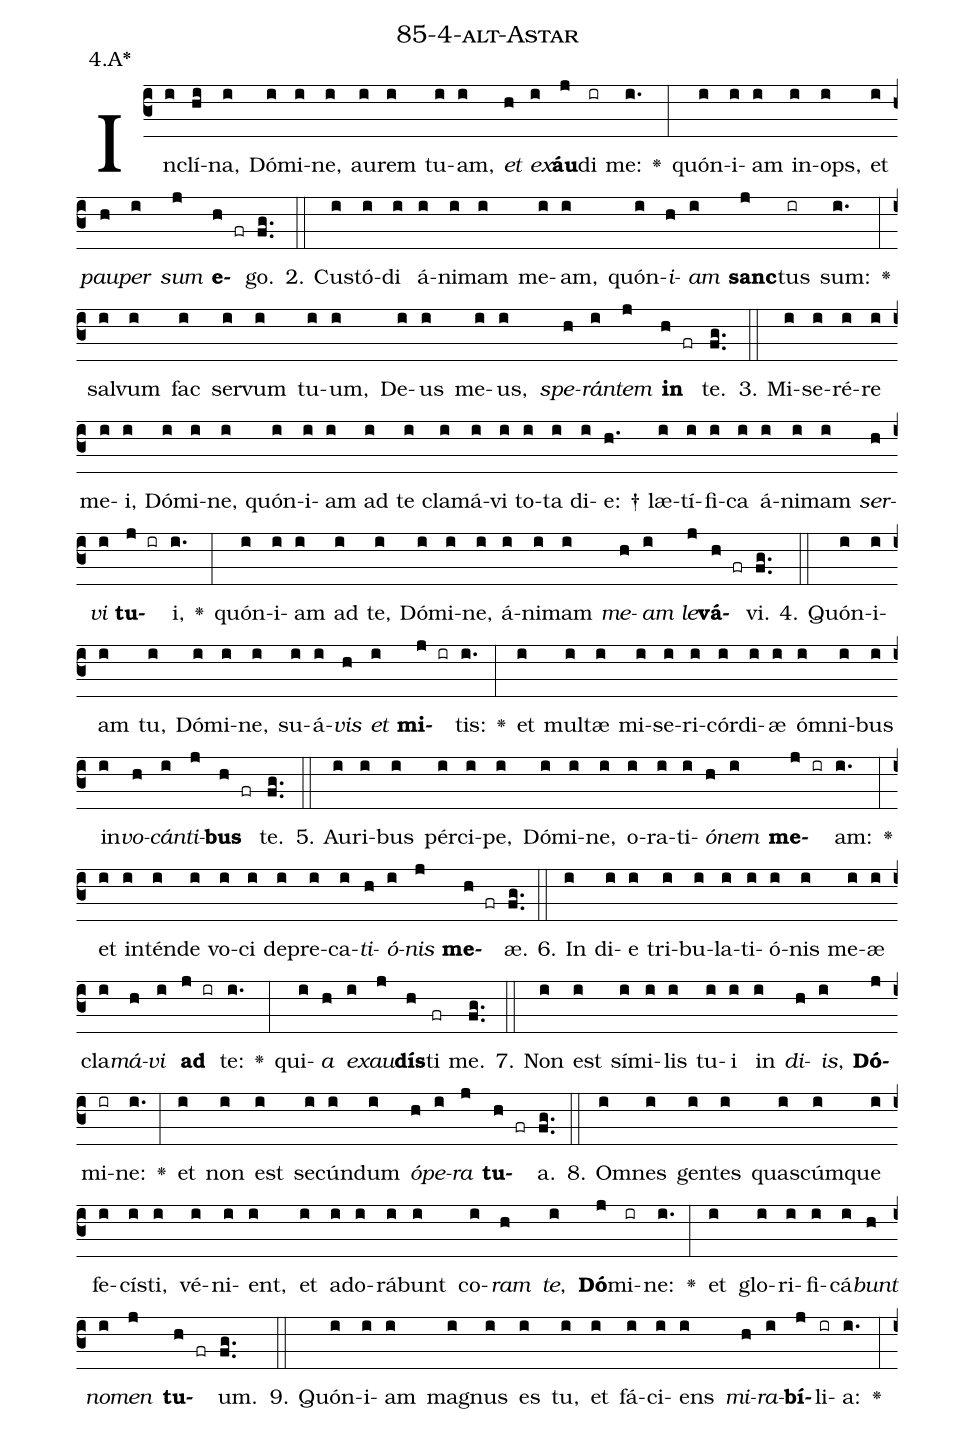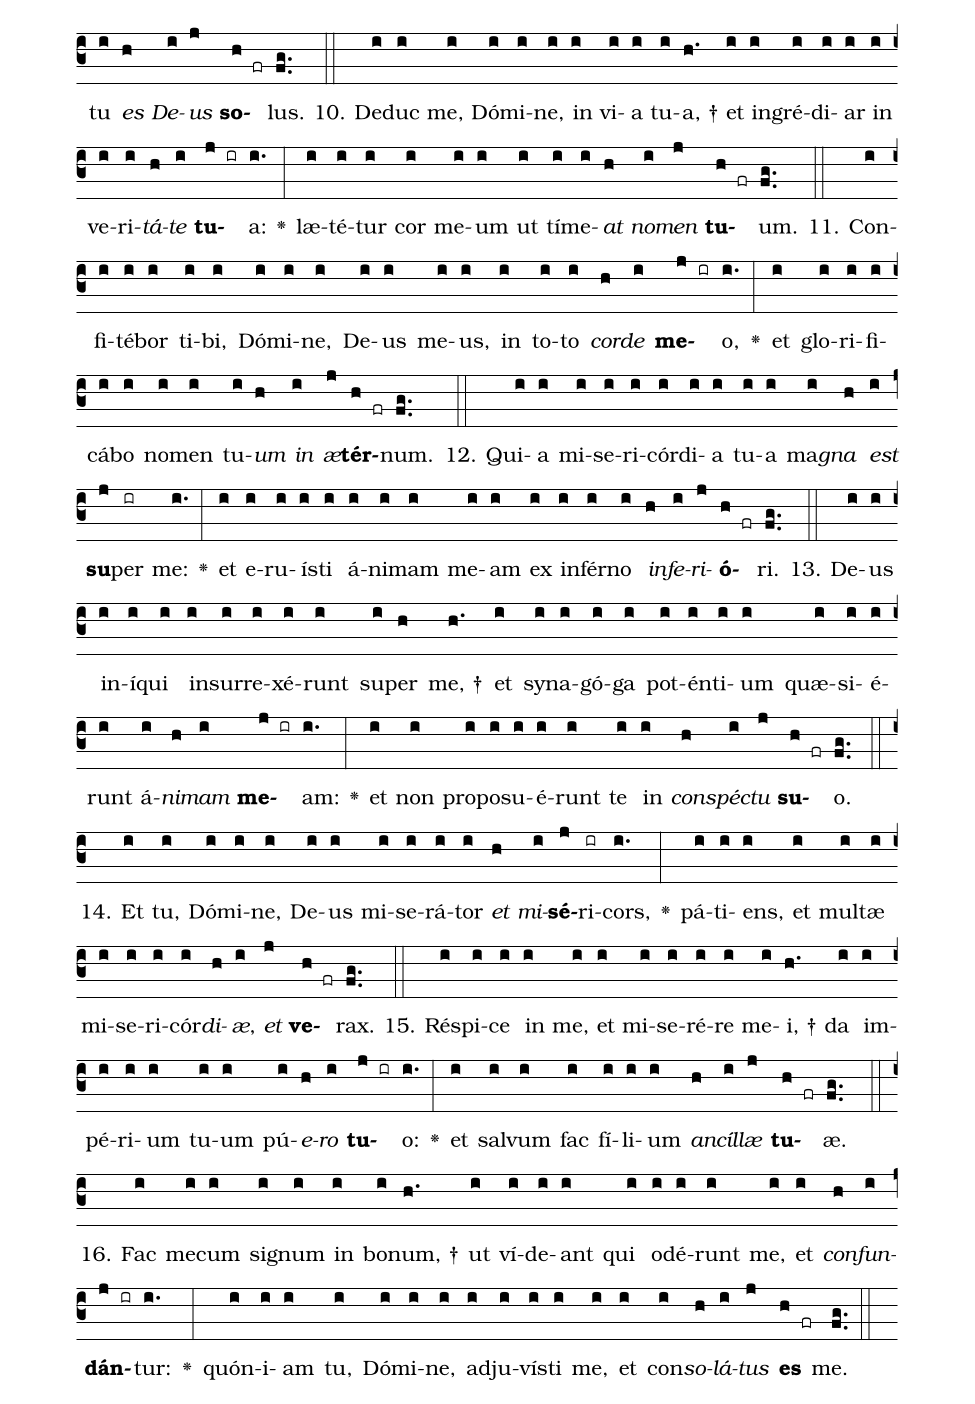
name: 85-4-alt-Astar;
annotation: 4.A*;
%%
(c3)In(i)clí(hi)na,(i) Dó(i)mi(i)ne,(i) au(i)rem(i) tu(i)am,(i) <i>et</i>(h) <i>ex</i>(i)<b>áu</b>(j)di(ir) me:(i.) <v>\greheightstar</v>(:) quón(i)i(i)am(i) in(i)ops,(i) et(i) <i>pau</i>(h)<i>per</i>(i) <i>sum</i>(j) <b>e</b>(h fr)go.(fg..) (::)
2. Cus(i)tó(i)di(i) á(i)ni(i)mam(i) me(i)am,(i) quón(i)<i>i</i>(h)<i>am</i>(i) <b>sanc</b>(j)tus(ir) sum:(i.) <v>\greheightstar</v>(:) sal(i)vum(i) fac(i) ser(i)vum(i) tu(i)um,(i) De(i)us(i) me(i)us,(i) <i>spe</i>(h)<i>rán</i>(i)<i>tem</i>(j) <b>in</b>(h fr) te.(fg..) (::)
3. Mi(i)se(i)ré(i)re(i) me(i)i,(i) Dó(i)mi(i)ne,(i) quón(i)i(i)am(i) ad(i) te(i) cla(i)má(i)vi(i) to(i)ta(i) di(i)e: †(h.) læ(i)tí(i)fi(i)ca(i) á(i)ni(i)mam(i) <i>ser</i>(h)<i>vi</i>(i) <b>tu</b>(j ir)i,(i.) <v>\greheightstar</v>(:) quón(i)i(i)am(i) ad(i) te,(i) Dó(i)mi(i)ne,(i) á(i)ni(i)mam(i) <i>me</i>(h)<i>am</i>(i) <i>le</i>(j)<b>vá</b>(h fr)vi.(fg..) (::)
4. Quón(i)i(i)am(i) tu,(i) Dó(i)mi(i)ne,(i) su(i)á(i)<i>vis</i>(h) <i>et</i>(i) <b>mi</b>(j ir)tis:(i.) <v>\greheightstar</v>(:) et(i) mul(i)tæ(i) mi(i)se(i)ri(i)cór(i)di(i)æ(i) óm(i)ni(i)bus(i) in(i)<i>vo</i>(h)<i>cán</i>(i)<i>ti</i>(j)<b>bus</b>(h fr) te.(fg..) (::)
5. Au(i)ri(i)bus(i) pér(i)ci(i)pe,(i) Dó(i)mi(i)ne,(i) o(i)ra(i)ti(i)<i>ó</i>(h)<i>nem</i>(i) <b>me</b>(j ir)am:(i.) <v>\greheightstar</v>(:) et(i) in(i)tén(i)de(i) vo(i)ci(i) de(i)pre(i)ca(i)<i>ti</i>(h)<i>ó</i>(i)<i>nis</i>(j) <b>me</b>(h fr)æ.(fg..) (::)
6. In(i) di(i)e(i) tri(i)bu(i)la(i)ti(i)ó(i)nis(i) me(i)æ(i) cla(i)<i>má</i>(h)<i>vi</i>(i) <b>ad</b>(j ir) te:(i.) <v>\greheightstar</v>(:) qui(i)<i>a</i>(h) <i>ex</i>(i)<i>au</i>(j)<b>dís</b>(h)ti(fr) me.(fg..) (::)
7. Non(i) est(i) sí(i)mi(i)lis(i) tu(i)i(i) in(i) <i>di</i>(h)<i>is</i>,(i) <b>Dó</b>(j)mi(ir)ne:(i.) <v>\greheightstar</v>(:) et(i) non(i) est(i) se(i)cún(i)dum(i) <i>ó</i>(h)<i>pe</i>(i)<i>ra</i>(j) <b>tu</b>(h fr)a.(fg..) (::)
8. Om(i)nes(i) gen(i)tes(i) quas(i)cúm(i)que(i) fe(i)cís(i)ti,(i) vé(i)ni(i)ent,(i) et(i) ad(i)o(i)rá(i)bunt(i) co(i)<i>ram</i>(h) <i>te</i>,(i) <b>Dó</b>(j)mi(ir)ne:(i.) <v>\greheightstar</v>(:) et(i) glo(i)ri(i)fi(i)cá(i)<i>bunt</i>(h) <i>no</i>(i)<i>men</i>(j) <b>tu</b>(h fr)um.(fg..) (::)
9. Quón(i)i(i)am(i) ma(i)gnus(i) es(i) tu,(i) et(i) fá(i)ci(i)ens(i) <i>mi</i>(h)<i>ra</i>(i)<b>bí</b>(j)li(ir)a:(i.) <v>\greheightstar</v>(:) tu(i) <i>es</i>(h) <i>De</i>(i)<i>us</i>(j) <b>so</b>(h fr)lus.(fg..) (::)
10. De(i)duc(i) me,(i) Dó(i)mi(i)ne,(i) in(i) vi(i)a(i) tu(i)a, †(h.) et(i) in(i)gré(i)di(i)ar(i) in(i) ve(i)ri(i)<i>tá</i>(h)<i>te</i>(i) <b>tu</b>(j ir)a:(i.) <v>\greheightstar</v>(:) læ(i)té(i)tur(i) cor(i) me(i)um(i) ut(i) tí(i)me(i)<i>at</i>(h) <i>no</i>(i)<i>men</i>(j) <b>tu</b>(h fr)um.(fg..) (::)
11. Con(i)fi(i)té(i)bor(i) ti(i)bi,(i) Dó(i)mi(i)ne,(i) De(i)us(i) me(i)us,(i) in(i) to(i)to(i) <i>cor</i>(h)<i>de</i>(i) <b>me</b>(j ir)o,(i.) <v>\greheightstar</v>(:) et(i) glo(i)ri(i)fi(i)cá(i)bo(i) no(i)men(i) tu(i)<i>um</i>(h) <i>in</i>(i) <i>æ</i>(j)<b>tér</b>(h fr)num.(fg..) (::)
12. Qui(i)a(i) mi(i)se(i)ri(i)cór(i)di(i)a(i) tu(i)a(i) ma(i)<i>gna</i>(h) <i>est</i>(i) <b>su</b>(j)per(ir) me:(i.) <v>\greheightstar</v>(:) et(i) e(i)ru(i)ís(i)ti(i) á(i)ni(i)mam(i) me(i)am(i) ex(i) in(i)fér(i)no(i) <i>in</i>(h)<i>fe</i>(i)<i>ri</i>(j)<b>ó</b>(h fr)ri.(fg..) (::)
13. De(i)us(i) in(i)í(i)qui(i) in(i)sur(i)re(i)xé(i)runt(i) su(i)per(h) me, †(h.) et(i) sy(i)na(i)gó(i)ga(i) pot(i)én(i)ti(i)um(i) quæ(i)si(i)é(i)runt(i) á(i)<i>ni</i>(h)<i>mam</i>(i) <b>me</b>(j ir)am:(i.) <v>\greheightstar</v>(:) et(i) non(i) pro(i)po(i)su(i)é(i)runt(i) te(i) in(i) <i>con</i>(h)<i>spéc</i>(i)<i>tu</i>(j) <b>su</b>(h fr)o.(fg..) (::)
14. Et(i) tu,(i) Dó(i)mi(i)ne,(i) De(i)us(i) mi(i)se(i)rá(i)tor(i) <i>et</i>(h) <i>mi</i>(i)<b>sé</b>(j)ri(ir)cors,(i.) <v>\greheightstar</v>(:) pá(i)ti(i)ens,(i) et(i) mul(i)tæ(i) mi(i)se(i)ri(i)cór(i)<i>di</i>(h)<i>æ</i>,(i) <i>et</i>(j) <b>ve</b>(h fr)rax.(fg..) (::)
15. Ré(i)spi(i)ce(i) in(i) me,(i) et(i) mi(i)se(i)ré(i)re(i) me(i)i, †(h.) da(i) im(i)pé(i)ri(i)um(i) tu(i)um(i) pú(i)<i>e</i>(h)<i>ro</i>(i) <b>tu</b>(j ir)o:(i.) <v>\greheightstar</v>(:) et(i) sal(i)vum(i) fac(i) fí(i)li(i)um(i) <i>an</i>(h)<i>cíl</i>(i)<i>læ</i>(j) <b>tu</b>(h fr)æ.(fg..) (::)
16. Fac(i) me(i)cum(i) si(i)gnum(i) in(i) bo(i)num, †(h.) ut(i) ví(i)de(i)ant(i) qui(i) o(i)dé(i)runt(i) me,(i) et(i) <i>con</i>(h)<i>fun</i>(i)<b>dán</b>(j ir)tur:(i.) <v>\greheightstar</v>(:) quón(i)i(i)am(i) tu,(i) Dó(i)mi(i)ne,(i) ad(i)ju(i)vís(i)ti(i) me,(i) et(i) con(i)<i>so</i>(h)<i>lá</i>(i)<i>tus</i>(j) <b>es</b>(h fr) me.(fg..) (::)
